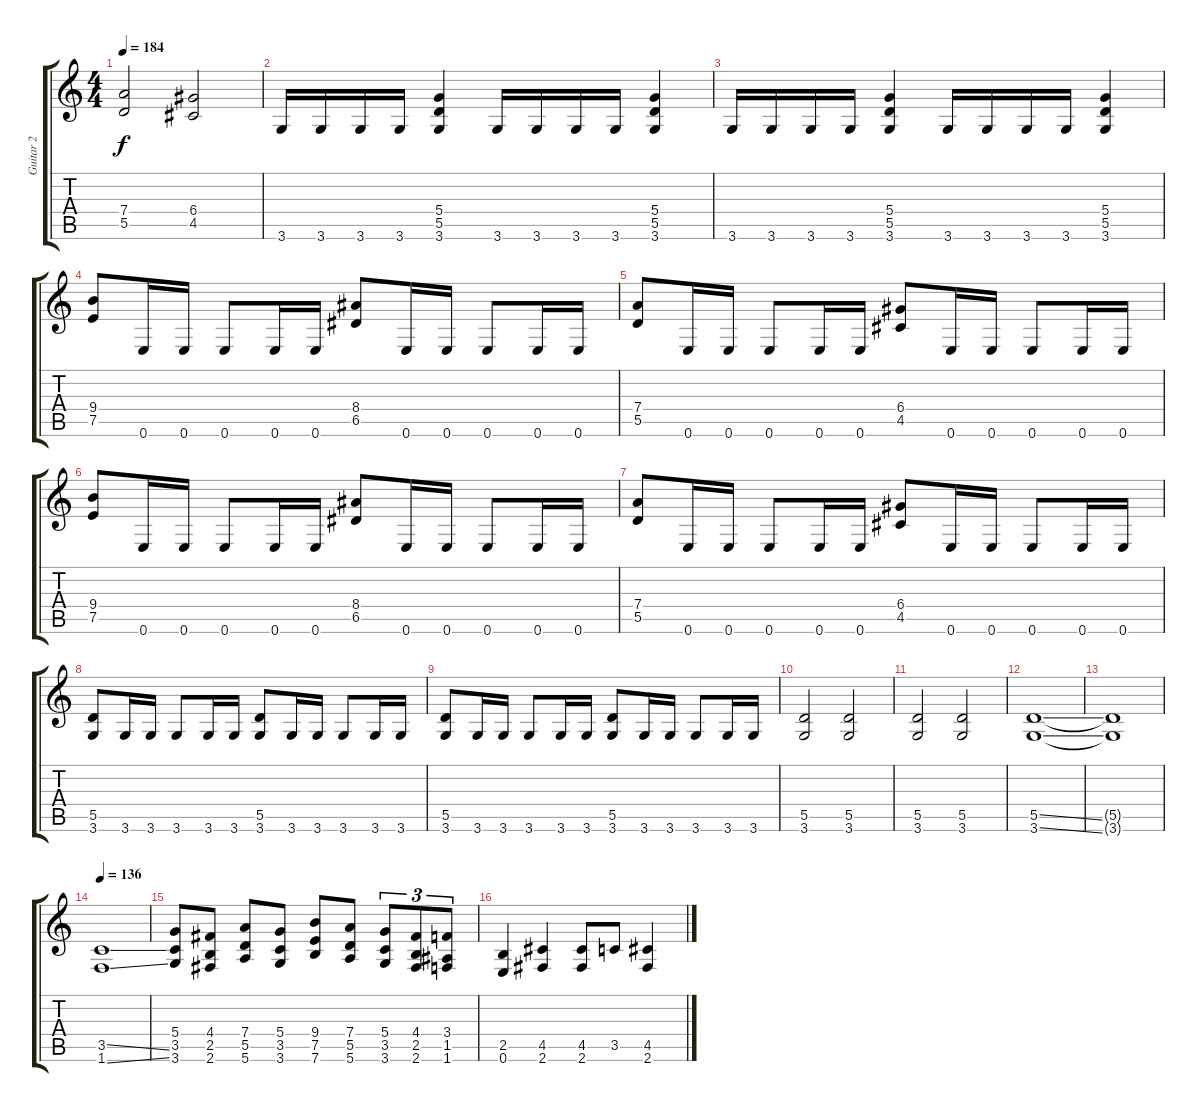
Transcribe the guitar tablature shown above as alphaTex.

\track ("Guitar 2" "Guitar 2") {instrument distortionguitar}
\staff {score tabs}
\tuning (E4 B3 G3 D3 A2 E2) {hide}
\ts (4 4)
\tempo 184
\clef g2
\ks c
(7.4 5.5).2{dy f} (6.4 4.5).2 |
3.6.16 3.6.16 3.6.16 3.6.16 (5.4 5.5 3.6).4 3.6.16 3.6.16 3.6.16 3.6.16 (5.4 5.5 3.6).4 |
3.6.16 3.6.16 3.6.16 3.6.16 (5.4 5.5 3.6).4 3.6.16 3.6.16 3.6.16 3.6.16 (5.4 5.5 3.6).4 |
(9.4 7.5).8 0.6.16 0.6.16 0.6.8 0.6.16 0.6.16 (8.4 6.5).8 0.6.16 0.6.16 0.6.8 0.6.16 0.6.16 |
(7.4 5.5).8 0.6.16 0.6.16 0.6.8 0.6.16 0.6.16 (6.4 4.5).8 0.6.16 0.6.16 0.6.8 0.6.16 0.6.16 |
(9.4 7.5).8 0.6.16 0.6.16 0.6.8 0.6.16 0.6.16 (8.4 6.5).8 0.6.16 0.6.16 0.6.8 0.6.16 0.6.16 |
(7.4 5.5).8 0.6.16 0.6.16 0.6.8 0.6.16 0.6.16 (6.4 4.5).8 0.6.16 0.6.16 0.6.8 0.6.16 0.6.16 |
(5.5 3.6).8 3.6.16 3.6.16 3.6.8 3.6.16 3.6.16 (5.5 3.6).8 3.6.16 3.6.16 3.6.8 3.6.16 3.6.16 |
(5.5 3.6).8 3.6.16 3.6.16 3.6.8 3.6.16 3.6.16 (5.5 3.6).8 3.6.16 3.6.16 3.6.8 3.6.16 3.6.16 |
(5.5 3.6).2 (5.5 3.6).2 |
(5.5 3.6).2 (5.5 3.6).2 |
(5.5{ss} 3.6{ss}).1 |
(5.5{t} 3.6{t}).1 |
\tempo 136
(3.5{ss} 1.6{ss}).1 |
(5.4 3.5 3.6).8 (4.4 2.5 2.6).8 (7.4 5.5 5.6).8 (5.4 3.5 3.6).8 (9.4 7.5 7.6).8 (7.4 5.5 5.6).8 (5.4 3.5 3.6).8{tu (3 2)} (4.4 2.5 2.6).8{tu (3 2)} (3.4 1.5 1.6).8{tu (3 2)} |
(2.5 0.6).4 (4.5 2.6).4 (4.5 2.6).8 3.5.8 (4.5 2.6).4
